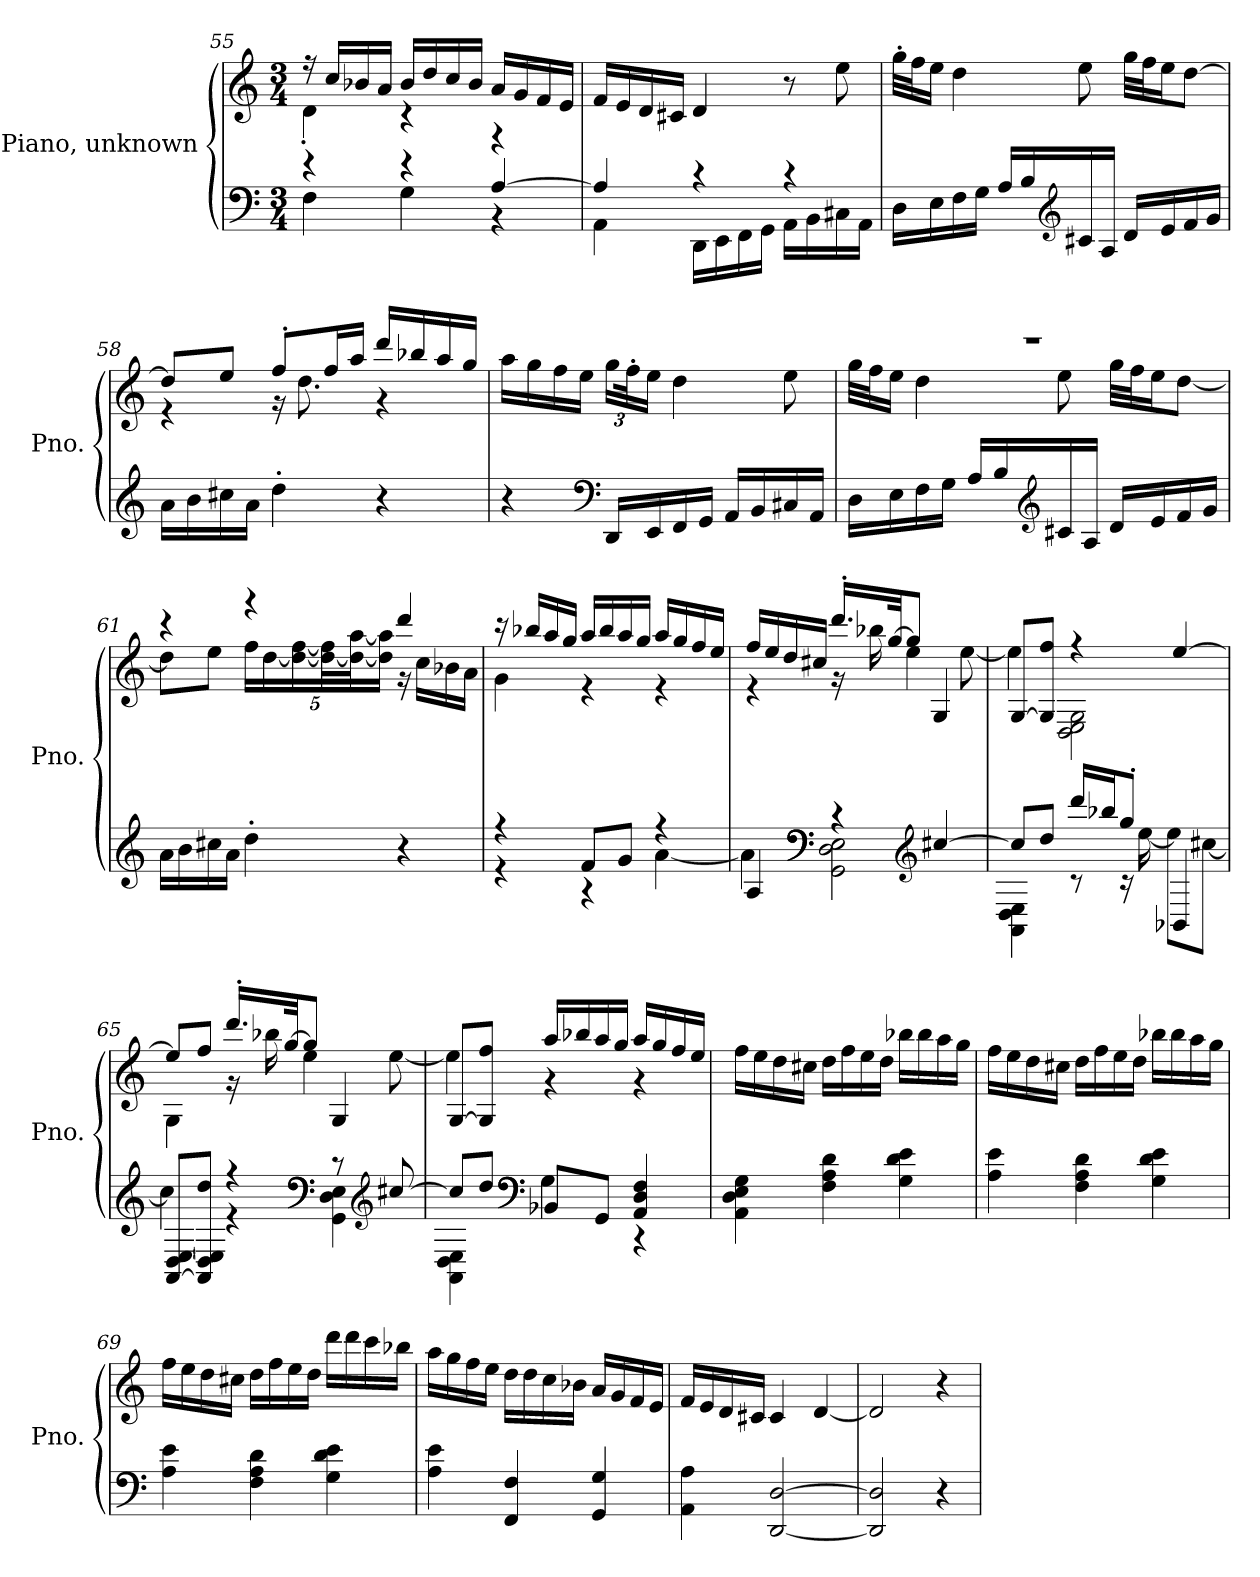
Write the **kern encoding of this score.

**kern	**kern
*part1	*part1
*staff2	*staff1
*I"Piano, unknown	*
*I'Pno.	*
*clefF4	*clefG2
*k[]	*k[]
*M3/4	*M3/4
=55	=55
*^	*^
4r	4F\	16r	4d'\
.	.	16cc/LL	.
.	.	16b-X/	.
.	.	16a/JJ	.
4r	4G\	16b-/LL	4r
.	.	16dd/	.
.	.	16cc/	.
.	.	16b-/JJ	.
[4A/	4r	16a/LL	4r
.	.	16g/	.
.	.	16f/	.
.	.	16e/JJ	.
*	*	*v	*v
!!LO:LB:g=z
=56	=56	=56
4A/]	4AA\	16f/LL
.	.	16e/
.	.	16d/
.	.	16c#X/JJ
4r	16DD\LL	4d/
.	16EE\	.
.	16FF\	.
.	16GG\JJ	.
4r	16AA\LL	8r
.	16BB\	.
.	16C#X\	8ee\
.	16AA\JJ	.
*v	*v	*
=57	=57
16D\LL	32gg'\LLL
.	32ff\J
16E\	16ee\JJ
16F\	4dd\
16G\JJ	.
16A/LL	.
16B/	.
*clefG2	*
16c#X/	8ee\
16A/JJ	.
16d/LL	32gg\LLL
.	32ff\J
16e/	16ee\J
16f/	[8dd\J
16g/JJ	.
=58	=58
*	*^
16a\LL	8dd/L]	4r
16b\	.	.
16cc#X\	8ee/J	.
16a\JJ	.	.
4dd'\	8ff'/L	16r
.	.	8.dd\
.	16ff/L	.
.	16aa/JJ	.
4r	16ddd/LL	4r
.	16bb-X/	.
.	16aa/	.
.	16gg/JJ	.
*	*v	*v
!!LO:LB:g=z
=59	=59
4r	16aa\LL
.	16gg\
.	16ff\
.	16ee\JJ
*clefF4	*
*	*Xbrackettup
16DD/LL	24gg\LL
.	48ff'\K
16EE/	16ee\JJ
16FF/	4dd\
16GG/JJ	.
16AA/LL	.
16BB/	.
16C#X/	8ee\
16AA/JJ	.
=60	=60
*	*^
16D\LL	2.r	32gg\LLL
.	.	32ff\J
16E\	.	16ee\JJ
16F\	.	4dd\
16G\JJ	.	.
16A/LL	.	.
16B/	.	.
*clefG2	*	*
16c#X/	.	8ee\
16A/JJ	.	.
16d/LL	.	32gg\LLL
.	.	32ff\J
16e/	.	16ee\J
16f/	.	[8dd\J
16g/JJ	.	.
!!LO:LB:g=z	!!
=61	=61	=61
16a\LL	4r	8dd\L]
16b\	.	.
16cc#X\	.	8ee\J
16a\JJ	.	.
4dd'\	4r	20ff\LL
.	.	[20dd\
.	.	20dd\_ [20ff\
.	.	40dd\_ 40ff\]L
.	.	40dd\_ [40aa\J
.	.	20dd\] 20aa\]JJ
4r	4ddd/	16r
.	.	16cc\LL
.	.	16b-X\
.	.	16a\JJ
=62	=62	=62
*^	*	*
4r	4r	16r	4g\
.	.	16bb-X/LL	.
.	.	16aa/	.
.	.	16gg/JJ	.
8f/L	4r	16aa/LL	4r
.	.	16bb-/	.
8g/J	.	16aa/	.
.	.	16gg/JJ	.
4r	[4a\	16aa/LL	4r
.	.	16gg/	.
.	.	16ff/	.
.	.	16ee/JJ	.
!!LO:PB:g=z	!!
=63	=63	=63	=63
4A/	4a\]	16ff/LL	4r
.	.	16ee/	.
.	.	16dd/	.
.	.	16cc#X/JJ	.
*clefF4	*	*	*
4r	2GG\ 2D\ 2E\	16.ddd'/LL	16r
.	.	.	16bb-X\
.	.	[32gg/JK	.
.	.	8gg/J]	4ee\
*clefG2	*	*	*
[4cc#X/	.	4G/	.
.	.	.	[8ee\
=64	=64	=64	=64
8cc#/L]	4AA\ 4D\ 4E\	[8G/L	4ee\]
8dd/J	.	8G/] 8ff/J	.
16ddd/LL	8r	4r	2D\ 2E\ 2G\
16bb-X/J	.	.	.
8gg'/J	16r	.	.
.	[16ee\	.	.
4BB-X/	8ee\L]	[4ee/	.
.	[8cc#X\J	.	.
!!LO:LB:g=z	!!
=65	=65	=65	=65
[8AA/ [8D/ [8E/L	4cc#\]	8ee/L]	4G\
8AA/] 8D/] 8E/] 8dd/J	.	8ff/J	.
4r	4r	16.ddd'/LL	16r
.	.	.	16bb-X\
.	.	[32gg/JK	.
.	.	8gg/J]	4ee\
*clefF4	*	*	*
8r	4GG\ 4D\ 4E\	4G/	.
*clefG2	*	*	*
[8cc#X/	.	.	[8ee\
=66	=66	=66	=66
8cc#/L]	4AA\ 4D\ 4E\	[8G/L	4ee\]
8dd/J	.	8G/] 8ff/J	.
*clefF4	*	*	*
8BB-X/L	4G\	16aa/LL	4r
.	.	16bb-X/	.
8GG/J	.	16aa/	.
.	.	16gg/JJ	.
4AA/ 4D/ 4F/	4r	16aa/LL	4r
.	.	16gg/	.
.	.	16ff/	.
.	.	16ee/JJ	.
*v	*v	*	*
*	*v	*v
!!LO:LB:g=z
=67	=67
4AA\ 4D\ 4E\ 4G\	16ff\LL
.	16ee\
.	16dd\
.	16cc#X\JJ
4F\ 4A\ 4d\	16dd\LL
.	16ff\
.	16ee\
.	16dd\JJ
4G\ 4d\ 4e\	16bb-X\LL
.	16bb-\
.	16aa\
.	16gg\JJ
=68	=68
4A\ 4e\	16ff\LL
.	16ee\
.	16dd\
.	16cc#X\JJ
4F\ 4A\ 4d\	16dd\LL
.	16ff\
.	16ee\
.	16dd\JJ
4G\ 4d\ 4e\	16bb-X\LL
.	16bb-\
.	16aa\
.	16gg\JJ
=69	=69
4A\ 4e\	16ff\LL
.	16ee\
.	16dd\
.	16cc#X\JJ
4F\ 4A\ 4d\	16dd\LL
.	16ff\
.	16ee\
.	16dd\JJ
4G\ 4d\ 4e\	16ddd\LL
.	16ddd\
.	16ccc\
.	16bb-X\JJ
!!LO:LB:g=z
=70	=70
4A\ 4e\	16aa\LL
.	16gg\
.	16ff\
.	16ee\JJ
4FF/ 4F/	16dd\LL
.	16dd\
.	16cc\
.	16b-X\JJ
4GG/ 4G/	16a/LL
.	16g/
.	16f/
.	16e/JJ
=71	=71
4AA\ 4A\	16f/LL
.	16e/
.	16d/
.	16c#X/JJ
[2DD/ [2D/	4c#/
.	[4d/
=72	=72
2DD/] 2D/]	2d/]
4r	4r
=	=
*-	*-
